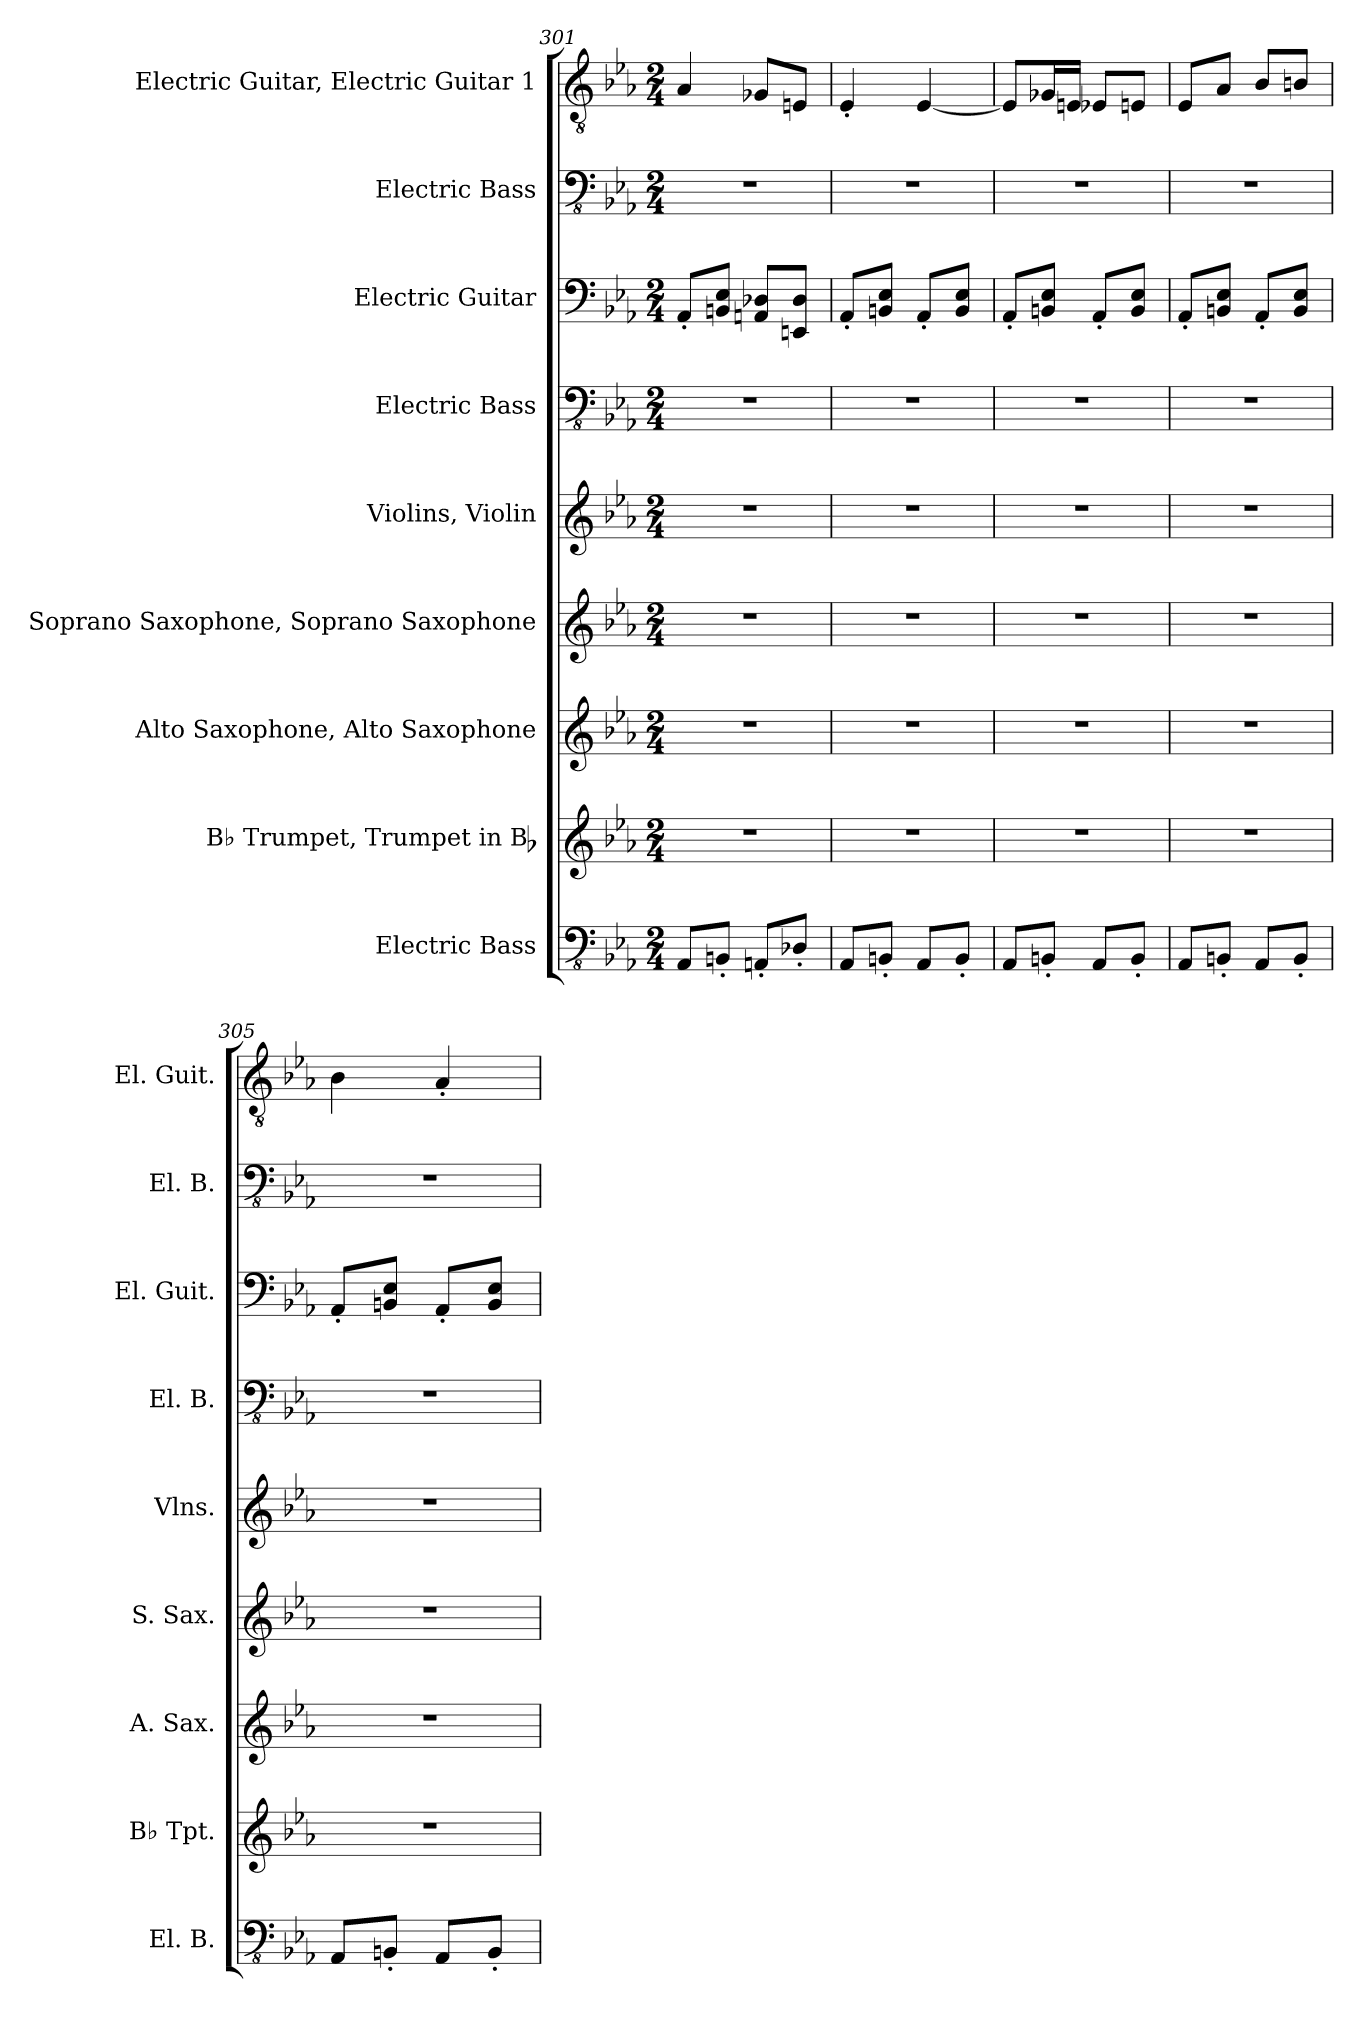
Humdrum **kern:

**kern	**kern	**kern	**kern	**kern	**kern	**kern	**kern	**kern
*part9	*part8	*part7	*part6	*part5	*part4	*part3	*part2	*part1
*staff9	*staff8	*staff7	*staff6	*staff5	*staff4	*staff3	*staff2	*staff1
*I"Electric Bass	*I"B♭ Trumpet, Trumpet in Bb	*I"Alto Saxophone, Alto Saxophone	*I"Soprano Saxophone, Soprano Saxophone	*I"Violins, Violin	*I"Electric Bass	*I"Electric Guitar	*I"Electric Bass	*I"Electric Guitar, Electric Guitar 1
*I'El. B.	*I'B♭ Tpt.	*I'A. Sax.	*I'S. Sax.	*I'Vlns.	*I'El. B.	*I'El. Guit.	*I'El. B.	*I'El. Guit.
*clefFv4	*clefG2	*clefG2	*clefG2	*clefG2	*clefFv4	*clefF4	*clefFv4	*clefGv2
*	*ITrd1c2	*ITrd5c9	*ITrd1c2	*	*	*	*	*
*k[b-e-a-]	*k[b-e-a-d-g-]	*k[b-e-a-d-g-c-]	*k[b-e-a-d-g-]	*k[b-e-a-]	*k[b-e-a-]	*k[b-e-a-]	*k[b-e-a-]	*k[b-e-a-]
*M2/4	*M2/4	*M2/4	*M2/4	*M2/4	*M2/4	*M2/4	*M2/4	*M2/4
=301	=301	=301	=301	=301	=301	=301	=301	=301
8AAA-/L	2r	2r	2r	2r	2r	8AA-'/L	2r	4A-/
8BBBn'/J	.	.	.	.	.	8BBn/ 8E-/J	.	.
8AAAn'/L	.	.	.	.	.	8AAn/ 8D-X/L	.	8G-X/L
8DD-X'/J	.	.	.	.	.	8EEn/ 8D-/J	.	8En/J
=302	=302	=302	=302	=302	=302	=302	=302	=302
8AAA-/L	2r	2r	2r	2r	2r	8AA-'/L	2r	4E-'/
8BBBn'/J	.	.	.	.	.	8BBn/ 8E-/J	.	.
8AAA-/L	.	.	.	.	.	8AA-'/L	.	[4E-/
8BBB'/J	.	.	.	.	.	8BB/ 8E-/J	.	.
!!LO:PB:g=z
=303	=303	=303	=303	=303	=303	=303	=303	=303
8AAA-/L	2r	2r	2r	2r	2r	8AA-'/L	2r	8E-/L]
8BBBn'/J	.	.	.	.	.	8BBn/ 8E-/J	.	16G-X/L
.	.	.	.	.	.	.	.	16En/JJ
8AAA-/L	.	.	.	.	.	8AA-'/L	.	8E-X/L
8BBB'/J	.	.	.	.	.	8BB/ 8E-/J	.	8En/J
=304	=304	=304	=304	=304	=304	=304	=304	=304
8AAA-/L	2r	2r	2r	2r	2r	8AA-'/L	2r	8E-/L
8BBBn'/J	.	.	.	.	.	8BBn/ 8E-/J	.	8A-/J
8AAA-/L	.	.	.	.	.	8AA-'/L	.	8B-/L
8BBB'/J	.	.	.	.	.	8BB/ 8E-/J	.	8Bn/J
=305	=305	=305	=305	=305	=305	=305	=305	=305
8AAA-/L	2r	2r	2r	2r	2r	8AA-'/L	2r	4B-\
8BBBn'/J	.	.	.	.	.	8BBn/ 8E-/J	.	.
8AAA-/L	.	.	.	.	.	8AA-'/L	.	4A-'/
8BBB'/J	.	.	.	.	.	8BB/ 8E-/J	.	.
=	=	=	=	=	=	=	=	=
*-	*-	*-	*-	*-	*-	*-	*-	*-
